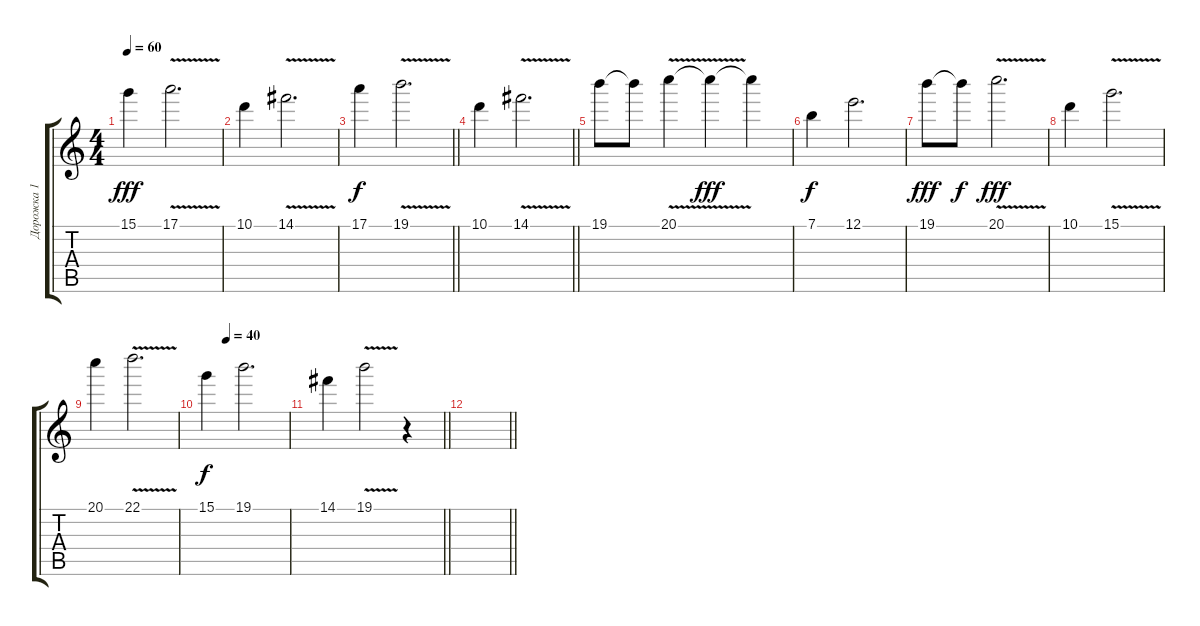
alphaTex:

\track ("Дорожка 1" "Дорожка 1") {instrument distortionguitar}
\staff {score tabs}
\tuning (E4 B3 G3 D3 A2 E2) {hide}
\ts (4 4)
\tempo 60
\clef g2
\ks c
15.1.4{dy fff} 17.1{v}.2{d} |
10.1.4 14.1{v}.2{d} |
\barLineRight lightlight
17.1.4{dy f} 19.1{v}.2{d} |
\barLineRight lightlight
10.1.4 14.1{v}.2{d} |
19.1.8 19.1{t}.8 20.1{v}.4 20.1{t}.4{dy fff} 20.1{t}.4 |
7.1.4{dy f} 12.1.2{d} |
19.1.8{dy fff} 19.1{t}.8{dy f} 20.1{v}.2{d dy fff} |
10.1.4 15.1{v}.2{d} |
20.1.4 22.1{v}.2{d} |
\tempo (40 0.25)
15.1.4{dy f} 19.1.2{d} |
\barLineRight lightlight
14.1.4 19.1{v}.2 r.4 |
\barLineRight lightlight
